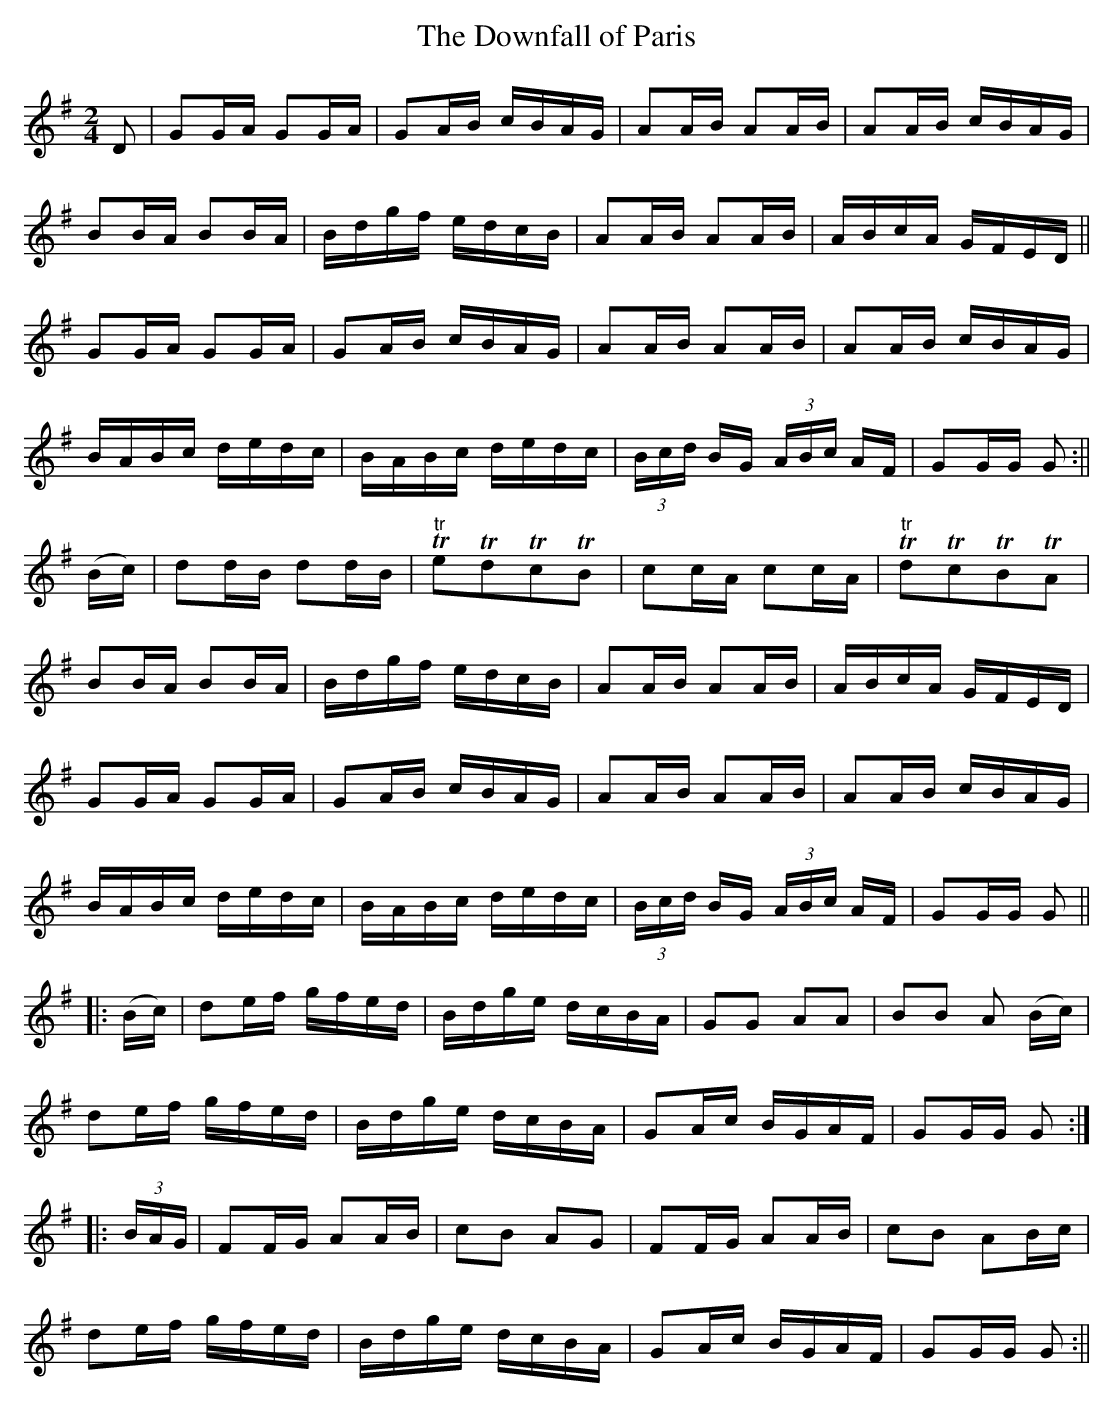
X:1
T:Downfall of Paris, The
M:2/4
L:1/16
K:G
D2|G2GA G2GA|G2AB cBAG|A2AB A2AB|A2AB cBAG|
B2BA B2BA|Bdgf edcB|A2AB A2AB|ABcA GFED||
G2GA G2GA|G2AB cBAG|A2AB A2AB|A2AB cBAG|
BABc dedc|BABc dedc|(3Bcd BG  (3ABc AF|G2GG G2:||
(Bc)|d2dB d2dB|"tr"Te2Td2Tc2TB2|c2cA c2cA|"tr"Td2Tc2TB2TA2|
B2BA B2BA|Bdgf edcB|A2AB A2AB|ABcA GFED|
G2GA G2GA|G2AB cBAG|A2AB A2AB|A2AB cBAG|
BABc dedc|BABc dedc|(3Bcd BG  (3ABc AF|G2GG G2||
|:(Bc)|d2ef gfed|Bdge dcBA|G2G2 A2A2|B2B2 A2 (Bc)|
d2ef gfed|Bdge dcBA|G2Ac BGAF|G2GG G2:|
|:(3BAG|F2FG A2AB|c2B2 A2G2|F2FG A2AB|c2B2 A2Bc|
d2ef gfed|Bdge dcBA|G2Ac BGAF|G2GG G2:||
